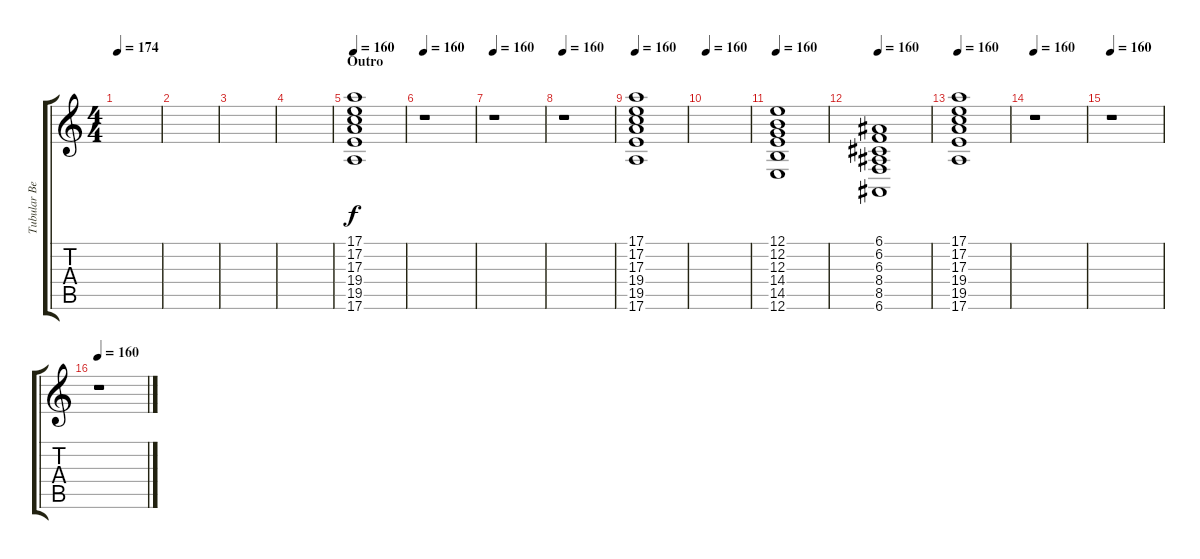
\track ("Tubular Bells" "Tubular Be") {instrument tubularbells}
\staff {score tabs}
\tuning (E4 B3 G3 D3 A2 E2) {hide}
\ts (4 4)
\tempo 174
\clef g2
\ks c
|
|
|
|
\section ("" "Outro")
\tempo 160
(17.1 17.2 17.3 19.4 19.5 17.6).1{dy f} |
\tempo 160
r.1 |
\tempo 160
r.1 |
\tempo 160
r.1 |
\tempo 160
(17.1 17.2 17.3 19.4 19.5 17.6).1 |
\tempo 160
|
\tempo 160
(12.1 12.2 12.3 14.4 14.5 12.6).1 |
\tempo 160
(6.1 6.2 6.3 8.4 8.5 6.6).1 |
\tempo 160
(17.1 17.2 17.3 19.4 19.5 17.6).1 |
\tempo 160
r.1 |
\tempo 160
r.1 |
\tempo 160
r.1
